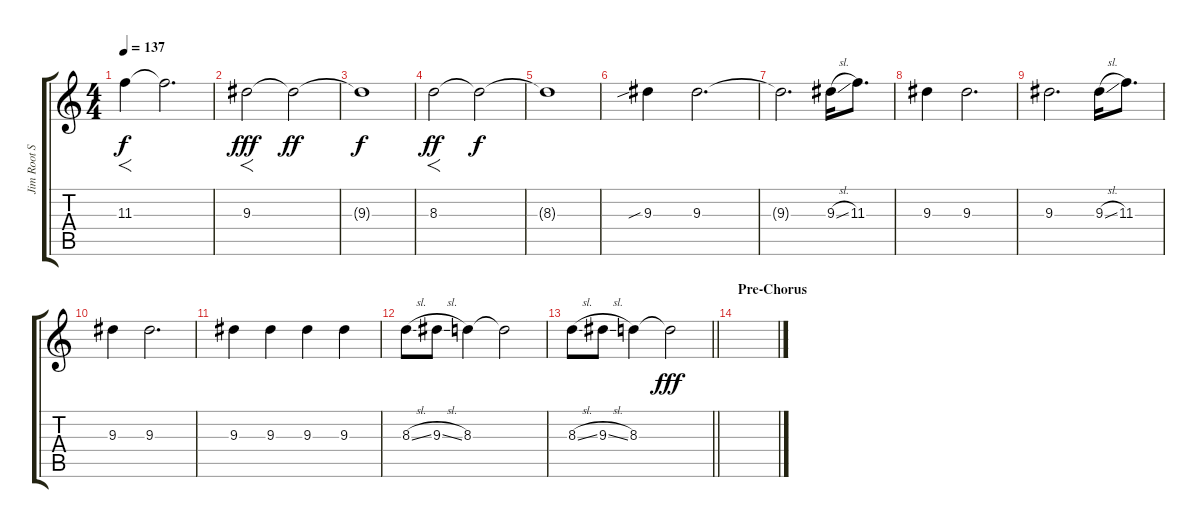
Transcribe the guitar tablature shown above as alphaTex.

\track ("Jim Root Solo" "Jim Root S") {instrument electricguitarjazz}
\staff {score tabs}
\tuning (Eb4 Bb3 Gb3 Db3 Ab2 Eb2) {hide}
\ts (4 4)
\tempo 137
\clef g2
\ks c
11.3.4{f dy f} 11.3{t}.2{d} |
9.3.2{f dy fff} 9.3{t}.2{dy ff} |
9.3{t}.1{dy f} |
8.3.2{f dy ff} 8.3{t}.2{dy f} |
8.3{t}.1 |
9.3{sib}.4 9.3.2{d} |
9.3{t}.2{d} 9.3{sl}.16 11.3.8{d} |
9.3.4 9.3.2{d} |
9.3.2{d} 9.3{sl}.16 11.3.8{d} |
9.3.4 9.3.2{d} |
9.3.4 9.3.4 9.3.4 9.3.4 |
8.3{sl}.8 9.3{sl}.8 8.3.4 8.3{t}.2 |
\barLineRight lightlight
8.3{sl}.8 9.3{sl}.8 8.3.4 8.3{t}.2{dy fff} |
\section ("" "Pre-Chorus")
